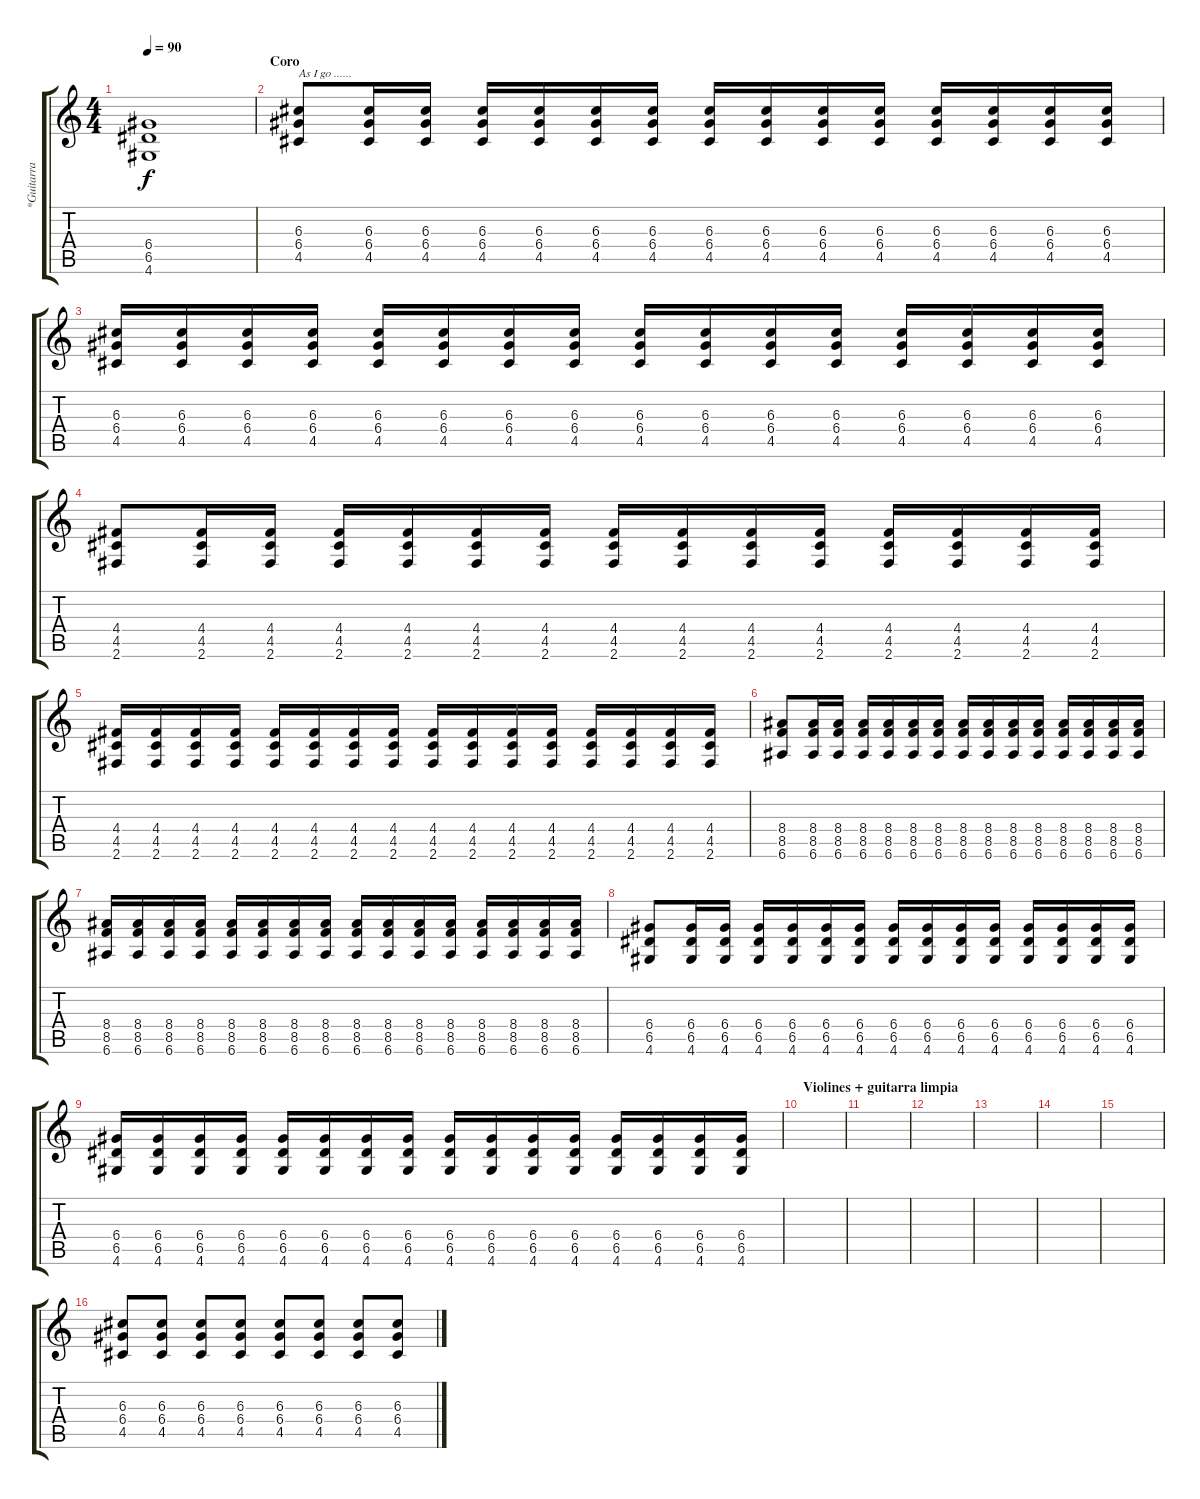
\track ("*Guitarra II" "*Guitarra ") {instrument distortionguitar}
\staff {score tabs}
\tuning (E4 B3 G3 D3 A2 E2) {hide}
\ts (4 4)
\tempo 90
\clef g2
\ks c
(6.4 6.5 4.6).1{dy f} |
\section ("" "Coro")
(6.3 6.4 4.5).8{txt "As I go ......"} (6.3 6.4 4.5).16 (6.3 6.4 4.5).16 (6.3 6.4 4.5).16 (6.3 6.4 4.5).16 (6.3 6.4 4.5).16 (6.3 6.4 4.5).16 (6.3 6.4 4.5).16 (6.3 6.4 4.5).16 (6.3 6.4 4.5).16 (6.3 6.4 4.5).16 (6.3 6.4 4.5).16 (6.3 6.4 4.5).16 (6.3 6.4 4.5).16 (6.3 6.4 4.5).16 |
(6.3 6.4 4.5).16 (6.3 6.4 4.5).16 (6.3 6.4 4.5).16 (6.3 6.4 4.5).16 (6.3 6.4 4.5).16 (6.3 6.4 4.5).16 (6.3 6.4 4.5).16 (6.3 6.4 4.5).16 (6.3 6.4 4.5).16 (6.3 6.4 4.5).16 (6.3 6.4 4.5).16 (6.3 6.4 4.5).16 (6.3 6.4 4.5).16 (6.3 6.4 4.5).16 (6.3 6.4 4.5).16 (6.3 6.4 4.5).16 |
(4.4 4.5 2.6).8 (4.4 4.5 2.6).16 (4.4 4.5 2.6).16 (4.4 4.5 2.6).16 (4.4 4.5 2.6).16 (4.4 4.5 2.6).16 (4.4 4.5 2.6).16 (4.4 4.5 2.6).16 (4.4 4.5 2.6).16 (4.4 4.5 2.6).16 (4.4 4.5 2.6).16 (4.4 4.5 2.6).16 (4.4 4.5 2.6).16 (4.4 4.5 2.6).16 (4.4 4.5 2.6).16 |
(4.4 4.5 2.6).16 (4.4 4.5 2.6).16 (4.4 4.5 2.6).16 (4.4 4.5 2.6).16 (4.4 4.5 2.6).16 (4.4 4.5 2.6).16 (4.4 4.5 2.6).16 (4.4 4.5 2.6).16 (4.4 4.5 2.6).16 (4.4 4.5 2.6).16 (4.4 4.5 2.6).16 (4.4 4.5 2.6).16 (4.4 4.5 2.6).16 (4.4 4.5 2.6).16 (4.4 4.5 2.6).16 (4.4 4.5 2.6).16 |
(8.4 8.5 6.6).8 (8.4 8.5 6.6).16 (8.4 8.5 6.6).16 (8.4 8.5 6.6).16 (8.4 8.5 6.6).16 (8.4 8.5 6.6).16 (8.4 8.5 6.6).16 (8.4 8.5 6.6).16 (8.4 8.5 6.6).16 (8.4 8.5 6.6).16 (8.4 8.5 6.6).16 (8.4 8.5 6.6).16 (8.4 8.5 6.6).16 (8.4 8.5 6.6).16 (8.4 8.5 6.6).16 |
(8.4 8.5 6.6).16 (8.4 8.5 6.6).16 (8.4 8.5 6.6).16 (8.4 8.5 6.6).16 (8.4 8.5 6.6).16 (8.4 8.5 6.6).16 (8.4 8.5 6.6).16 (8.4 8.5 6.6).16 (8.4 8.5 6.6).16 (8.4 8.5 6.6).16 (8.4 8.5 6.6).16 (8.4 8.5 6.6).16 (8.4 8.5 6.6).16 (8.4 8.5 6.6).16 (8.4 8.5 6.6).16 (8.4 8.5 6.6).16 |
(6.4 6.5 4.6).8 (6.4 6.5 4.6).16 (6.4 6.5 4.6).16 (6.4 6.5 4.6).16 (6.4 6.5 4.6).16 (6.4 6.5 4.6).16 (6.4 6.5 4.6).16 (6.4 6.5 4.6).16 (6.4 6.5 4.6).16 (6.4 6.5 4.6).16 (6.4 6.5 4.6).16 (6.4 6.5 4.6).16 (6.4 6.5 4.6).16 (6.4 6.5 4.6).16 (6.4 6.5 4.6).16 |
(6.4 6.5 4.6).16 (6.4 6.5 4.6).16 (6.4 6.5 4.6).16 (6.4 6.5 4.6).16 (6.4 6.5 4.6).16 (6.4 6.5 4.6).16 (6.4 6.5 4.6).16 (6.4 6.5 4.6).16 (6.4 6.5 4.6).16 (6.4 6.5 4.6).16 (6.4 6.5 4.6).16 (6.4 6.5 4.6).16 (6.4 6.5 4.6).16 (6.4 6.5 4.6).16 (6.4 6.5 4.6).16 (6.4 6.5 4.6).16 |
\section ("" "Violines + guitarra limpia")
|
|
|
|
|
|
(6.3 6.4 4.5).8{instrument electricguitarclean} (6.3 6.4 4.5).8 (6.3 6.4 4.5).8 (6.3 6.4 4.5).8 (6.3 6.4 4.5).8 (6.3 6.4 4.5).8 (6.3 6.4 4.5).8 (6.3 6.4 4.5).8
